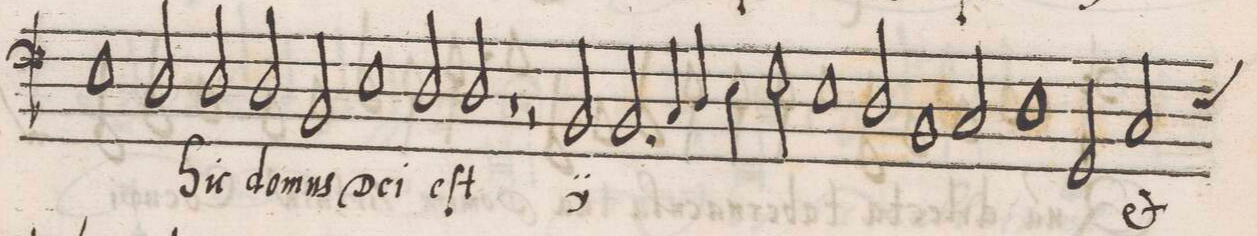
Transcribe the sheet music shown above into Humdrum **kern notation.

**kern	**text
*I"BASSVS	*
*clefF4	*
*k[b-]	*
*met(C|)	*
*M2/1	*
1Eny	i-
2D/	-ſte
*	*Xij
2D/	hic
=9-	=9-
2D/	do-
2BB-/	-mus
1E	De-
=10-	=10-
2D/	-i
2D/	eſt
1r	.
=11-	=11-
2r	.
*	*ij
2BB-/	hic
2.BB-/	do-
4C/	.
=12-	=12-
4D/	.
4E\	.
2F\	.
1E	.
=13-	=13-
2D/	-mus
1BB-	De-
2C/	.
=14-	=14-
1D	-i
2GG/	eſt
*	*Xij
2C/	et
*custos:E	*
=15-	=15-
*-	*-
